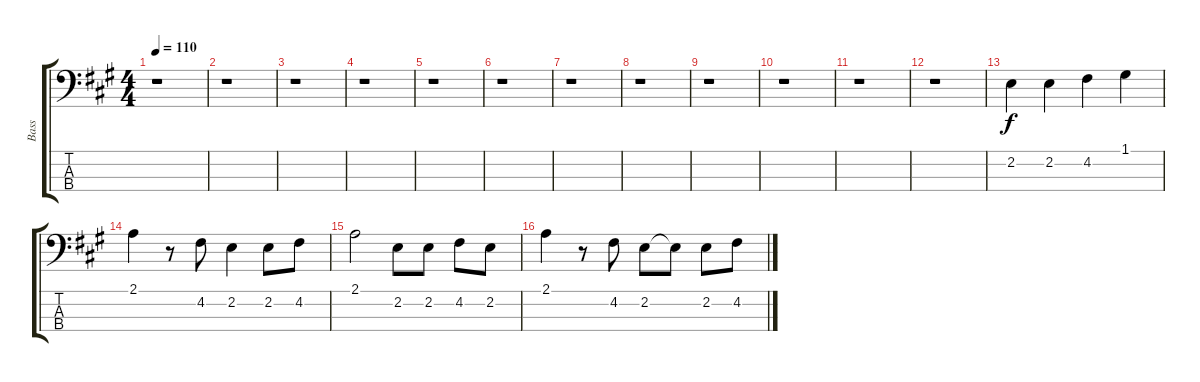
\track ("Bass" "Bass") {instrument electricbassfinger}
\staff {score tabs}
\tuning (G2 D2 A1 E1) {hide}
\ts (4 4)
\tempo 110
\clef f4
\ks a
r.1{dy f} |
r.1 |
r.1 |
r.1 |
r.1 |
r.1 |
r.1 |
r.1 |
r.1 |
r.1 |
r.1 |
r.1 |
2.2.4 2.2.4 4.2.4 1.1.4 |
2.1.4 r.8 4.2.8 2.2.4 2.2.8 4.2.8 |
2.1.2 2.2.8 2.2.8 4.2.8 2.2.8 |
2.1.4 r.8 4.2.8 2.2.8 2.2{t}.8 2.2.8 4.2.8
